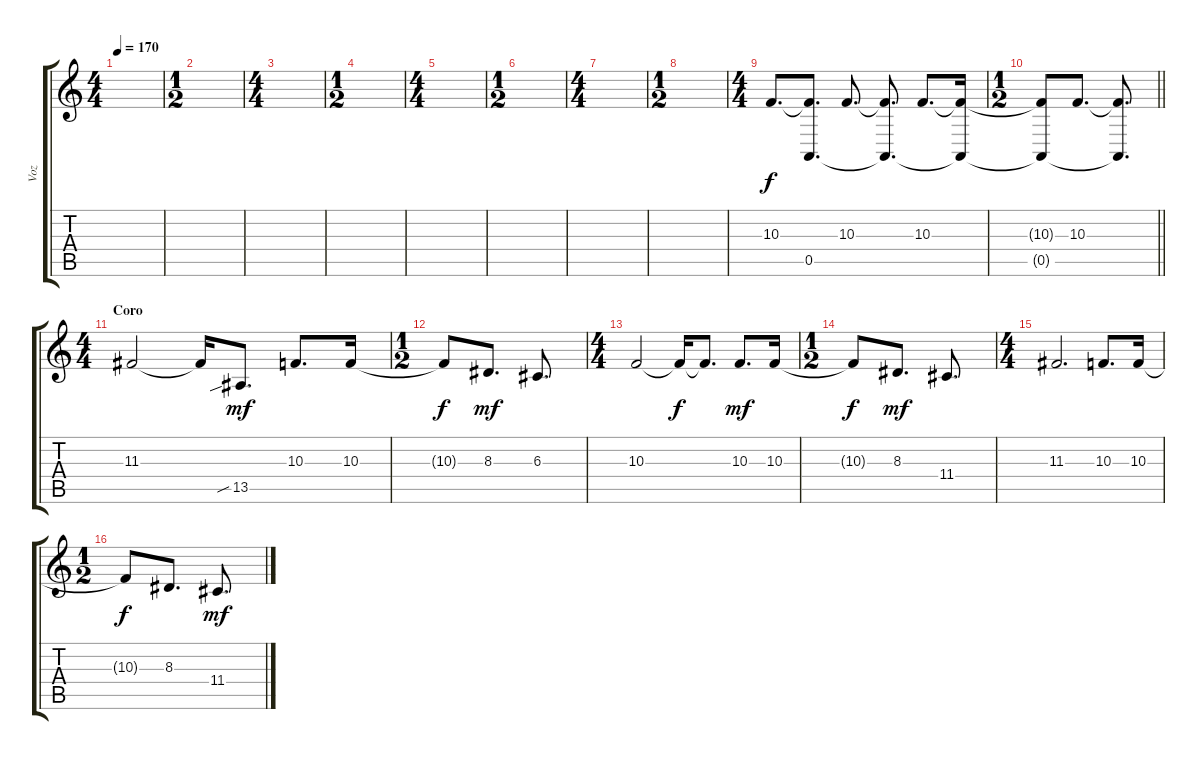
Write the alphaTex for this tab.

\track ("Voz" "Voz") {instrument clarinet}
\staff {score tabs}
\tuning (E4 B3 G3 D3 A2 E2) {hide}
\ts (4 4)
\tempo 170
\clef g2
\ks c
|
\ts (1 2)
|
\ts (4 4)
|
\ts (1 2)
|
\ts (4 4)
|
\ts (1 2)
|
\ts (4 4)
|
\ts (1 2)
|
\ts (4 4)
10.3.8{d} (10.3{t} 0.5).8{d} 10.3.8{d} (10.3{t} 0.5{t}).8{d} 10.3.8{d} (10.3{t} 0.5{t}).16 |
\ts (1 2)
\barLineRight lightlight
(10.3{t} 0.5{t}).8 10.3.8{d} (10.3{t} 0.5{t}).8{d} |
\ts (4 4)
\section ("" "Coro")
11.3.2 11.3{t}.16 13.5{sib}.8{d dy mf} 10.3.8{d} 10.3.16 |
\ts (1 2)
10.3{t}.8{dy f} 8.3.8{d dy mf} 6.3.8{d} |
\ts (4 4)
10.3.2 10.3{t}.16{dy f} 10.3{t}.8{d} 10.3.8{d dy mf} 10.3.16 |
\ts (1 2)
10.3{t}.8{dy f} 8.3.8{d dy mf} 11.4.8{d} |
\ts (4 4)
11.3.2{d} 10.3.8{d} 10.3.16 |
\ts (1 2)
10.3{t}.8{dy f} 8.3.8{d} 11.4.8{d dy mf}
